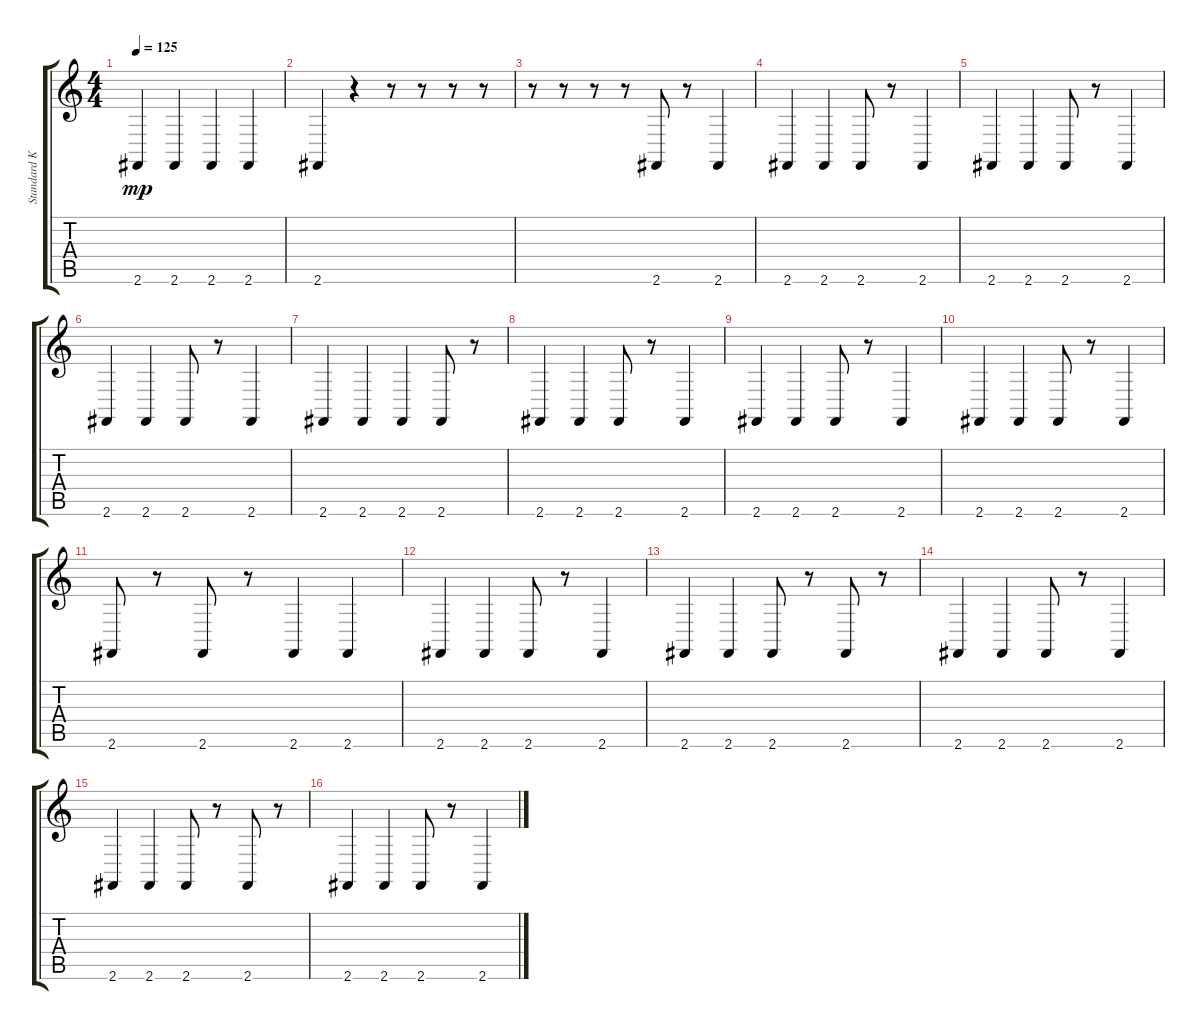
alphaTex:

\track ("Standard Kit" "Standard K") {instrument acousticgrandpiano}
\staff {score tabs}
\tuning (E4 B3 G3 D3 A2 E2) {hide}
\ts (4 4)
\tempo 125
\clef g2
\ks c
2.6.4{dy mp} 2.6.4 2.6.4 2.6.4 |
2.6.4 r.4 r.8 r.8 r.8 r.8 |
r.8 r.8 r.8 r.8 2.6.8 r.8 2.6.4 |
2.6.4 2.6.4 2.6.8 r.8 2.6.4 |
2.6.4 2.6.4 2.6.8 r.8 2.6.4 |
2.6.4 2.6.4 2.6.8 r.8 2.6.4 |
2.6.4 2.6.4 2.6.4 2.6.8 r.8 |
2.6.4 2.6.4 2.6.8 r.8 2.6.4 |
2.6.4 2.6.4 2.6.8 r.8 2.6.4 |
2.6.4 2.6.4 2.6.8 r.8 2.6.4 |
2.6.8 r.8 2.6.8 r.8 2.6.4 2.6.4 |
2.6.4 2.6.4 2.6.8 r.8 2.6.4 |
2.6.4 2.6.4 2.6.8 r.8 2.6.8 r.8 |
2.6.4 2.6.4 2.6.8 r.8 2.6.4 |
2.6.4 2.6.4 2.6.8 r.8 2.6.8 r.8 |
2.6.4 2.6.4 2.6.8 r.8 2.6.4
